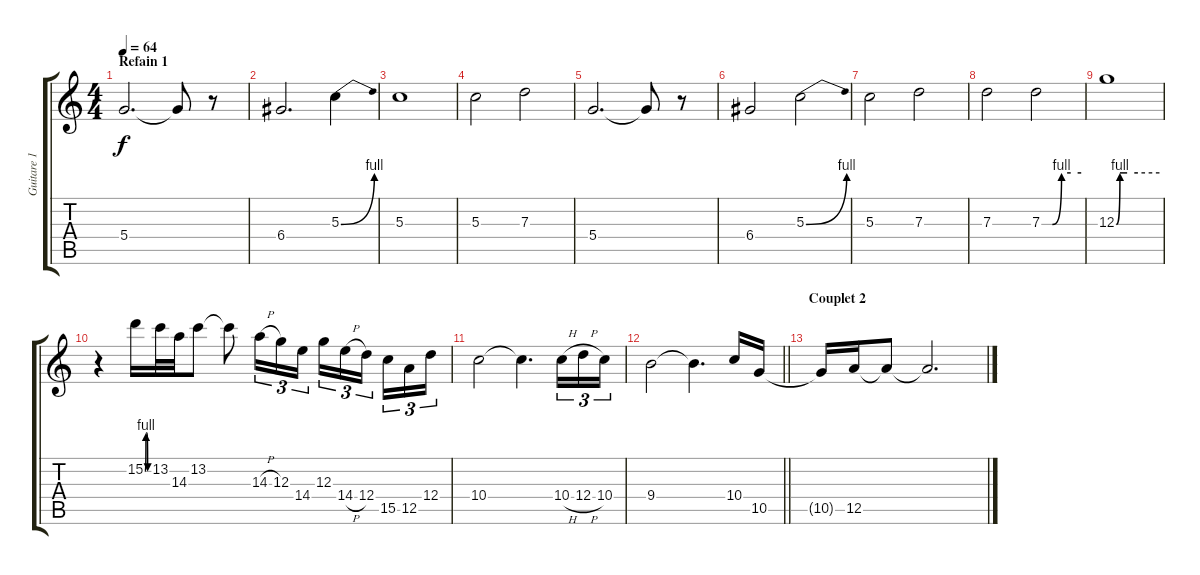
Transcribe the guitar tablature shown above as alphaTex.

\track ("Guitare 1" "Guitare 1") {instrument overdrivenguitar}
\staff {score tabs}
\tuning (E4 B3 G3 D3 A2 E2) {hide}
\ts (4 4)
\section ("" "Refain 1 ")
\tempo 64
\clef g2
\ks c
5.4.2{d dy f} 5.4{t}.8 r.8 |
6.4.2{d} 5.3{be (bend 0 0 60 4)}.4 |
5.3.1 |
5.3.2 7.3.2 |
5.4.2{d} 5.4{t}.8 r.8 |
6.4.2 5.3{be (bend 0 0 60 4)}.2 |
5.3.2 7.3.2 |
7.3.2 7.3{be (custom 0 0 16 0 30 4 44 4 60 4)}.2 |
12.3{be (custom 0 0 5 4 15 4 30 4 60 4)}.1 |
r.4 15.2{be (custom 0 0 15 4 30 4 45 0 60 0)}.16 13.2.32 14.3.32 13.2.8 13.2{t}.8 14.3{h}.16{tu (3 2)} 12.3.16{tu (3 2)} 14.4.16{tu (3 2)} 12.3.16{tu (3 2)} 14.4{h}.16{tu (3 2)} 12.4.16{tu (3 2) beam splitsecondary} 15.5.16{tu (3 2)} 12.5.16{tu (3 2)} 12.4.16{tu (3 2)} |
10.4.2 10.4{t}.4{d} 10.4{h}.16{tu (3 2)} 12.4{h}.16{tu (3 2)} 10.4.16{tu (3 2)} |
\barLineRight lightlight
9.4.2 9.4{t}.4{d} 10.4.16 10.5.16 |
\section ("" "Couplet 2")
10.5{t}.16 12.5.16 12.5{t}.8 12.5{t}.2{d}
